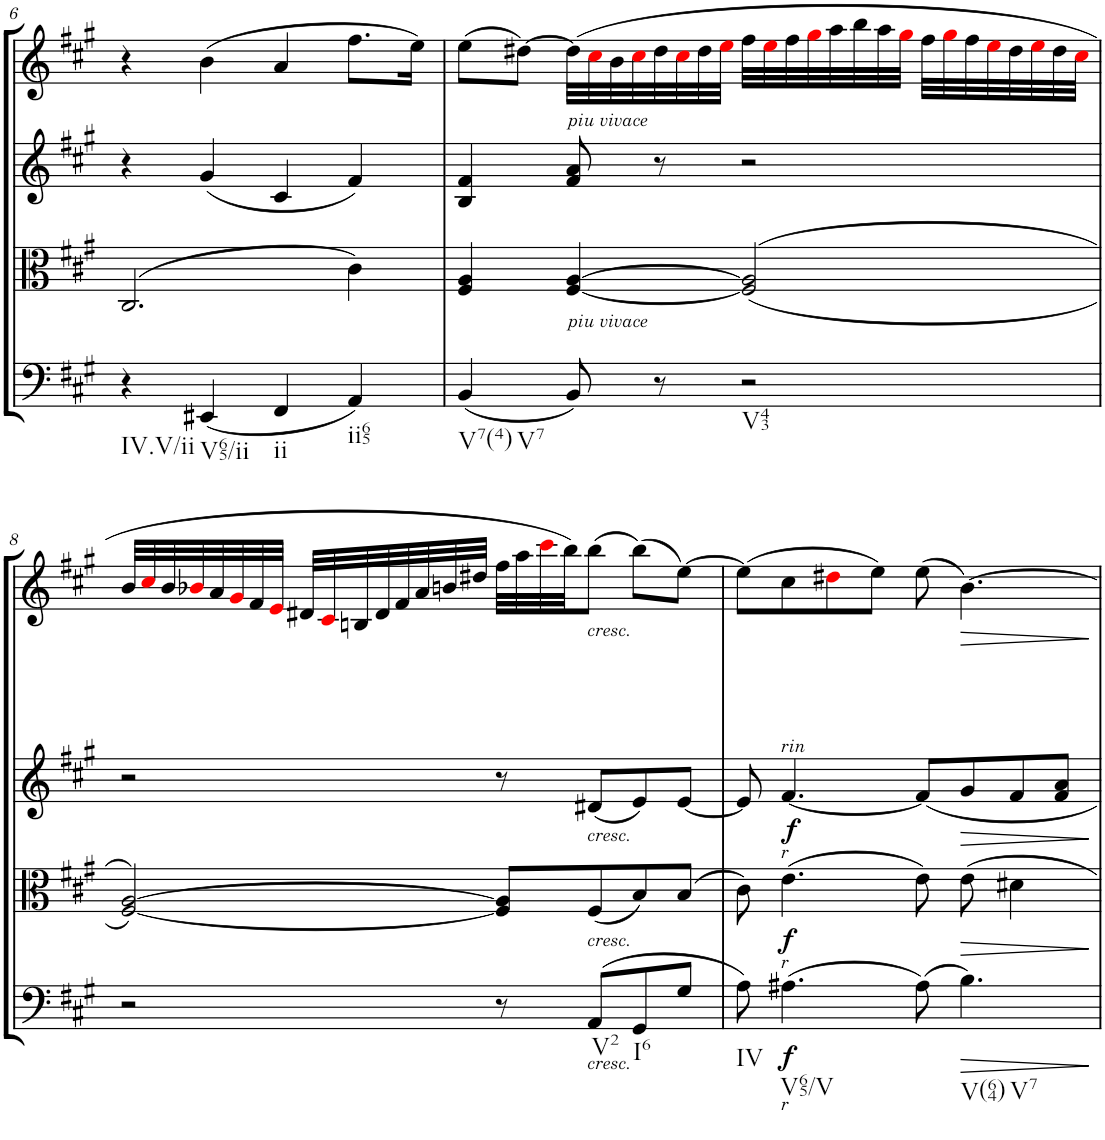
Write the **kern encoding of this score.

**kern	**dynam	**kern	**dynam	**kern	**dynam	**kern	**dynam
*part4	*part4	*part3	*part3	*part2	*part2	*part1	*part1
*staff4	*staff4	*staff3	*staff3	*staff2	*staff2	*staff1	*staff1
*I"Cello	*	*I"Viola	*	*I"2nd Violin	*	*I"1st Violin	*
*	*	*I'Vla	*	*I'Vln	*	*I'Vln	*
!!LO:PB:g=z
*clefF4	*	*clefC3	*	*clefG2	*	*clefG2	*
*k[f#c#g#]	*	*k[f#c#g#]	*	*k[f#c#g#]	*	*k[f#c#g#]	*
*f#:	*	*f#:	*	*f#:	*	*f#:	*
*M4/4	*	*M4/4	*	*M4/4	*	*M4/4	*
*met(c)	*	*met(c)	*	*met(c)	*	*met(c)	*
=6	=6	=6	=6	=6	=6	=6	=6
!LO:TX:b:t=IV.V/ii	!	!	!	!	!	!	!
4r	.	(2.C#/	.	4r	.	4r	.
!LO:TX:b:t=V65/ii	!	!	!	!	!	!	!
(4EE#X/	.	.	.	(4g#/	.	(4b\	.
!LO:TX:b:t=ii	!	!	!	!	!	!	!
4FF#/	.	.	.	4c#/	.	4a/	.
!LO:TX:b:t=ii65	!	!	!	!	!	!	!
4AA/)	.	4c#\)	.	4f#/)	.	8.ff#\L	.
.	.	.	.	.	.	16ee\Jk)	.
=7	=7	=7	=7	=7	=7	=7	=7
!LO:TX:b:t=V7(4)	!	!	!	!	!	!	!
!LO:TX:b:t=V7	!	!	!	!	!	!	!
(4BB/	.	4F#/ 4A/	.	4B/ 4f#/	.	(8ee\L	.
.	.	.	.	.	.	[8dd#X\J)	.
!	!	!	!	!	!	!LO:TX:b:i:t=piu vivace	!
!	!	!LO:TX:b:i:t=piu vivace	!	!	!	!	!
8BB/)	.	[4F#/ [4A/	.	8f#/ 8a/	.	(32dd#\LLL]	.
.	.	.	.	.	.	32cc#i\	.
.	.	.	.	.	.	32b\	.
.	.	.	.	.	.	32cc#i\	.
8r	.	.	.	8r	.	32dd#\	.
.	.	.	.	.	.	32cc#i\	.
.	.	.	.	.	.	32dd#\	.
.	.	.	.	.	.	32eei\JJJ	.
!LO:TX:b:t=V43	!	!	!	!	!	!	!
2r	.	(>(2F#/] 2A/]	.	2r	.	32ff#\LLL	.
.	.	.	.	.	.	32eei\	.
.	.	.	.	.	.	32ff#\	.
.	.	.	.	.	.	32gg#i\	.
.	.	.	.	.	.	32aa\	.
.	.	.	.	.	.	32bb\	.
.	.	.	.	.	.	32aa\	.
.	.	.	.	.	.	32gg#i\JJJ	.
.	.	.	.	.	.	32ff#\LLL	.
.	.	.	.	.	.	32gg#i\	.
.	.	.	.	.	.	32ff#\	.
.	.	.	.	.	.	32eei\	.
.	.	.	.	.	.	32dd#\	.
.	.	.	.	.	.	32eei\	.
.	.	.	.	.	.	32dd#\	.
.	.	.	.	.	.	32cc#i\JJJ	.
!!LO:LB:g=z
=8	=8	=8	=8	=8	=8	=8	=8
2r	.	[2F#/ [2A/))	.	2r	.	32b/LLL	.
.	.	.	.	.	.	32cc#i/	.
.	.	.	.	.	.	32b/	.
.	.	.	.	.	.	32b-Xi/	.
.	.	.	.	.	.	32a/	.
.	.	.	.	.	.	32g#i/	.
.	.	.	.	.	.	32f#/	.
.	.	.	.	.	.	32ei/JJJ	.
.	.	.	.	.	.	32d#X/LLL	.
.	.	.	.	.	.	32c#i/	.
.	.	.	.	.	.	32Bn/	.
.	.	.	.	.	.	32d#/	.
.	.	.	.	.	.	32f#/	.
.	.	.	.	.	.	32a/	.
.	.	.	.	.	.	32bn/	.
.	.	.	.	.	.	32dd#X/JJJ	.
8r	.	8F#/] 8A/]L	.	8r	.	32ff#\LLL	.
.	.	.	.	.	.	32aa\	.
.	.	.	.	.	.	32ccc#i\	.
.	.	.	.	.	.	32bb\JJ)	.
!	!	!	!	!	!	!LO:TX:b:i:t=cresc.	!
!	!	!	!	!LO:TX:b:i:t=cresc.	!	!	!
!	!	!LO:TX:b:i:t=cresc.	!	!	!	!	!
!LO:TX:b:i:t=cresc.	!	!	!	!	!	!	!
!LO:TX:b:t=V2	!	!	!	!	!	!	!
(8AA/L	.	(8F#/	.	(8d#X/L	.	(8bb\J	.
!LO:TX:b:t=I6	!	!	!	!	!	!	!
8GG#/	.	8B/)	.	8e/)	.	(8bb\L)	.
8G#/J	.	(8B/J	.	[8e/J	.	[8ee\J)	.
=9	=9	=9	=9	=9	=9	=9	=9
!LO:TX:b:t=IV	!	!	!	!	!	!	!
8A\)	.	8c#\)	.	8e/]	.	(8ee\L]	.
!	!	!	!	!	!	!LO:TX:b:i:t=rin	!
!	!	!	!	!LO:TX:b:i:t=r	!	!	!
!	!	!LO:TX:b:i:t=r	!	!	!	!	!
!LO:TX:b:i:t=r	!	!	!	!	!	!	!
!LO:TX:b:t=V65/V	!	!	!	!	!	!	!
!	!LO:DY:b	!	!LO:DY:b	!	!LO:DY:b	!	!
(4.A#X\	f	(4.e\	f	[4.f#/	f	8cc#\	.
.	.	.	.	.	.	8dd#Xi\	.
.	.	.	.	.	.	8ee\J)	.
(8A#\)	.	8e\)	.	8f#/L]	.	(8ee\	.
!LO:TX:b:t=V(64)	!	!	!	!	!	!	!
!LO:TX:b:t=V7	!	!	!	!	!	!	!
!	!LO:HP:b	!	!LO:HP:b	!	!LO:HP:b	!	!LO:HP:b
4.B\)	>	8e\	>	8g#/	>	[4.b\)	>
.	.	4d#X\	.	8f#/	.	.	.
.	.	.	.	8f#/ 8a/J	.	.	.
.	]	.	]	.	]	.	]
=	=	=	=	=	=	=	=
*-	*-	*-	*-	*-	*-	*-	*-
